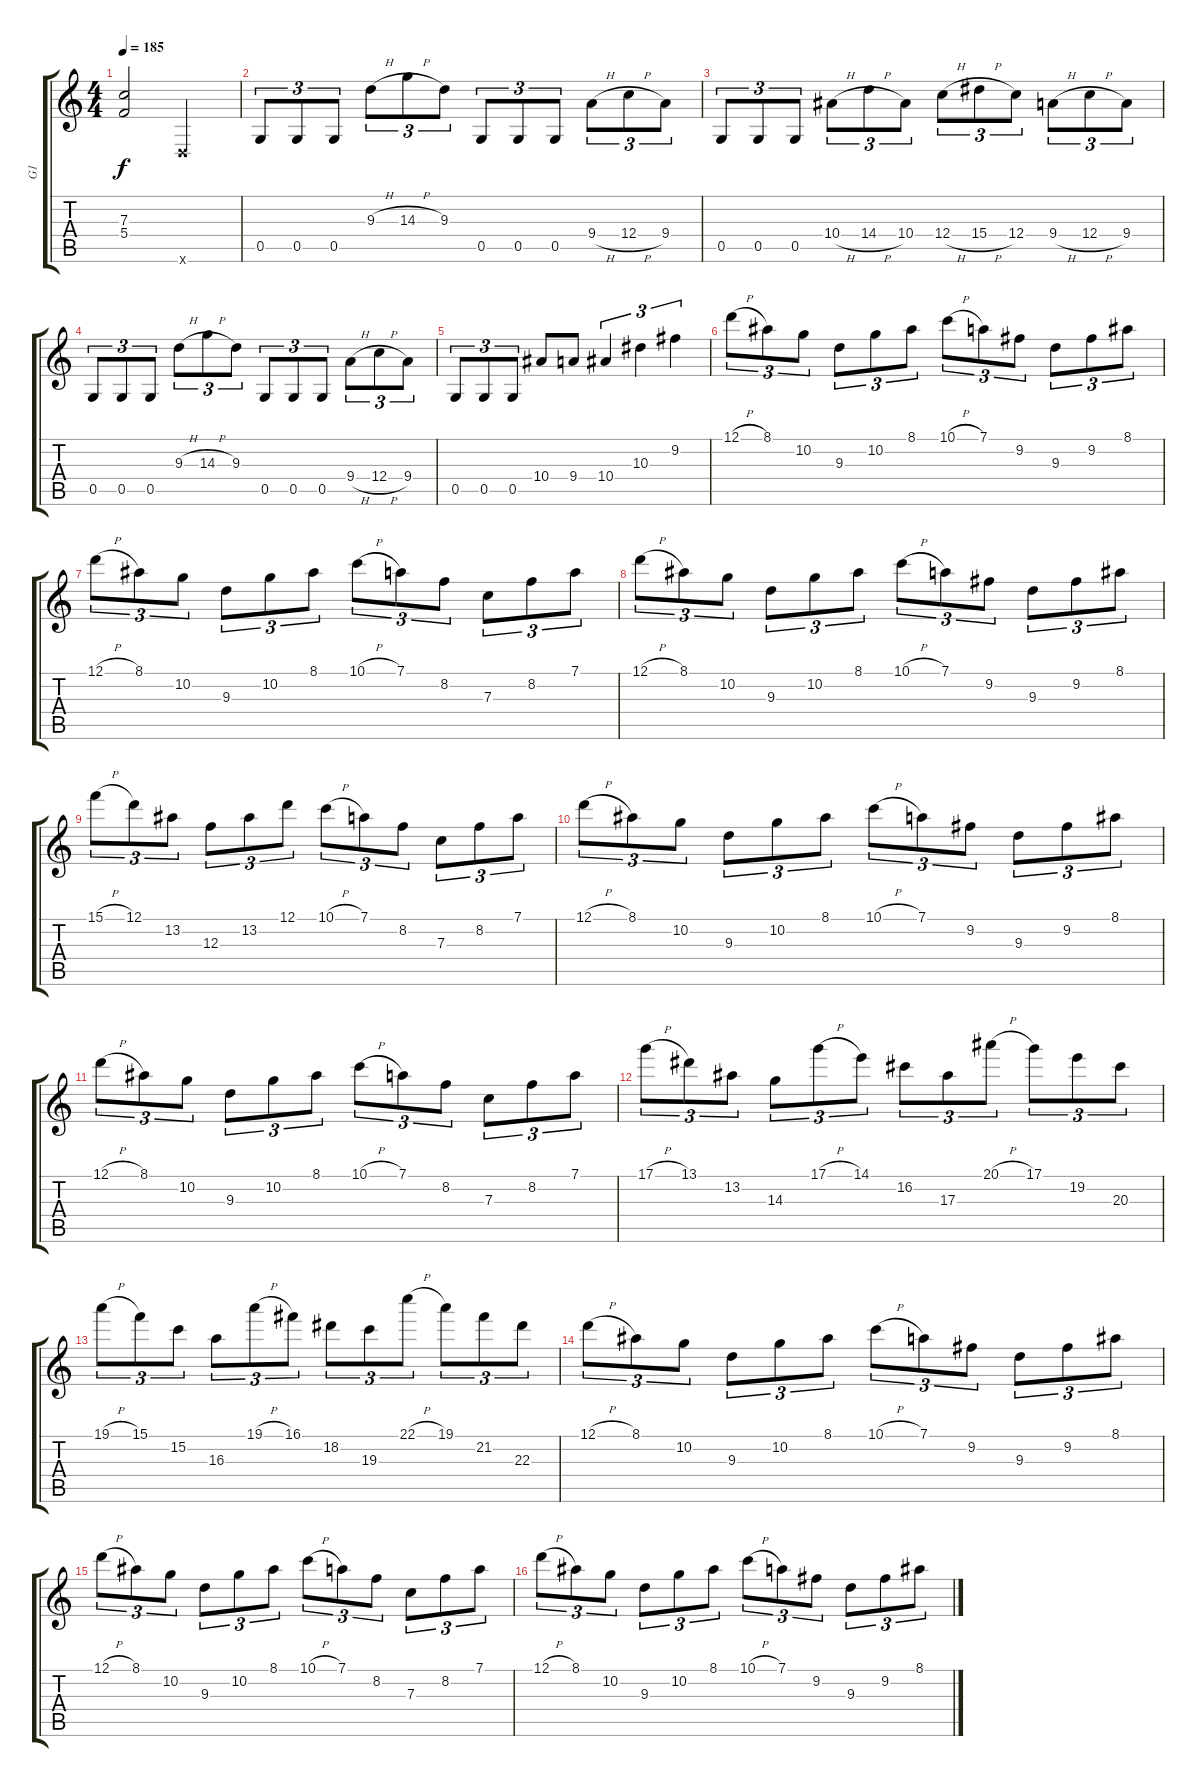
\track ("G1" "G1") {instrument distortionguitar}
\staff {score tabs}
\tuning (D4 A3 F3 C3 G2 D2) {hide}
\ts (4 4)
\tempo 185
\clef g2
\ks c
(7.3 5.4).2{dy f} 0.6{x}.2 |
0.5.8{tu (3 2)} 0.5.8{tu (3 2)} 0.5.8{tu (3 2)} 9.3{h}.8{tu (3 2)} 14.3{h}.8{tu (3 2)} 9.3.8{tu (3 2)} 0.5.8{tu (3 2)} 0.5.8{tu (3 2)} 0.5.8{tu (3 2)} 9.4{h}.8{tu (3 2)} 12.4{h}.8{tu (3 2)} 9.4.8{tu (3 2)} |
0.5.8{tu (3 2)} 0.5.8{tu (3 2)} 0.5.8{tu (3 2)} 10.4{h}.8{tu (3 2)} 14.4{h}.8{tu (3 2)} 10.4.8{tu (3 2)} 12.4{h}.8{tu (3 2)} 15.4{h}.8{tu (3 2)} 12.4.8{tu (3 2)} 9.4{h}.8{tu (3 2)} 12.4{h}.8{tu (3 2)} 9.4.8{tu (3 2)} |
0.5.8{tu (3 2)} 0.5.8{tu (3 2)} 0.5.8{tu (3 2)} 9.3{h}.8{tu (3 2)} 14.3{h}.8{tu (3 2)} 9.3.8{tu (3 2)} 0.5.8{tu (3 2)} 0.5.8{tu (3 2)} 0.5.8{tu (3 2)} 9.4{h}.8{tu (3 2)} 12.4{h}.8{tu (3 2)} 9.4.8{tu (3 2)} |
0.5.8{tu (3 2)} 0.5.8{tu (3 2)} 0.5.8{tu (3 2)} 10.4.8 9.4.8 10.4.4{tu (3 2)} 10.3.4{tu (3 2)} 9.2.4{tu (3 2)} |
12.1{h}.8{tu (3 2)} 8.1.8{tu (3 2)} 10.2.8{tu (3 2)} 9.3.8{tu (3 2)} 10.2.8{tu (3 2)} 8.1.8{tu (3 2)} 10.1{h}.8{tu (3 2)} 7.1.8{tu (3 2)} 9.2.8{tu (3 2)} 9.3.8{tu (3 2)} 9.2.8{tu (3 2)} 8.1.8{tu (3 2)} |
12.1{h}.8{tu (3 2)} 8.1.8{tu (3 2)} 10.2.8{tu (3 2)} 9.3.8{tu (3 2)} 10.2.8{tu (3 2)} 8.1.8{tu (3 2)} 10.1{h}.8{tu (3 2)} 7.1.8{tu (3 2)} 8.2.8{tu (3 2)} 7.3.8{tu (3 2)} 8.2.8{tu (3 2)} 7.1.8{tu (3 2)} |
12.1{h}.8{tu (3 2)} 8.1.8{tu (3 2)} 10.2.8{tu (3 2)} 9.3.8{tu (3 2)} 10.2.8{tu (3 2)} 8.1.8{tu (3 2)} 10.1{h}.8{tu (3 2)} 7.1.8{tu (3 2)} 9.2.8{tu (3 2)} 9.3.8{tu (3 2)} 9.2.8{tu (3 2)} 8.1.8{tu (3 2)} |
15.1{h}.8{tu (3 2)} 12.1.8{tu (3 2)} 13.2.8{tu (3 2)} 12.3.8{tu (3 2)} 13.2.8{tu (3 2)} 12.1.8{tu (3 2)} 10.1{h}.8{tu (3 2)} 7.1.8{tu (3 2)} 8.2.8{tu (3 2)} 7.3.8{tu (3 2)} 8.2.8{tu (3 2)} 7.1.8{tu (3 2)} |
12.1{h}.8{tu (3 2)} 8.1.8{tu (3 2)} 10.2.8{tu (3 2)} 9.3.8{tu (3 2)} 10.2.8{tu (3 2)} 8.1.8{tu (3 2)} 10.1{h}.8{tu (3 2)} 7.1.8{tu (3 2)} 9.2.8{tu (3 2)} 9.3.8{tu (3 2)} 9.2.8{tu (3 2)} 8.1.8{tu (3 2)} |
12.1{h}.8{tu (3 2)} 8.1.8{tu (3 2)} 10.2.8{tu (3 2)} 9.3.8{tu (3 2)} 10.2.8{tu (3 2)} 8.1.8{tu (3 2)} 10.1{h}.8{tu (3 2)} 7.1.8{tu (3 2)} 8.2.8{tu (3 2)} 7.3.8{tu (3 2)} 8.2.8{tu (3 2)} 7.1.8{tu (3 2)} |
17.1{h}.8{tu (3 2)} 13.1.8{tu (3 2)} 13.2.8{tu (3 2)} 14.3.8{tu (3 2)} 17.1{h}.8{tu (3 2)} 14.1.8{tu (3 2)} 16.2.8{tu (3 2)} 17.3.8{tu (3 2)} 20.1{h}.8{tu (3 2)} 17.1.8{tu (3 2)} 19.2.8{tu (3 2)} 20.3.8{tu (3 2)} |
19.1{h}.8{tu (3 2)} 15.1.8{tu (3 2)} 15.2.8{tu (3 2)} 16.3.8{tu (3 2)} 19.1{h}.8{tu (3 2)} 16.1.8{tu (3 2)} 18.2.8{tu (3 2)} 19.3.8{tu (3 2)} 22.1{h}.8{tu (3 2)} 19.1.8{tu (3 2)} 21.2.8{tu (3 2)} 22.3.8{tu (3 2)} |
12.1{h}.8{tu (3 2)} 8.1.8{tu (3 2)} 10.2.8{tu (3 2)} 9.3.8{tu (3 2)} 10.2.8{tu (3 2)} 8.1.8{tu (3 2)} 10.1{h}.8{tu (3 2)} 7.1.8{tu (3 2)} 9.2.8{tu (3 2)} 9.3.8{tu (3 2)} 9.2.8{tu (3 2)} 8.1.8{tu (3 2)} |
12.1{h}.8{tu (3 2)} 8.1.8{tu (3 2)} 10.2.8{tu (3 2)} 9.3.8{tu (3 2)} 10.2.8{tu (3 2)} 8.1.8{tu (3 2)} 10.1{h}.8{tu (3 2)} 7.1.8{tu (3 2)} 8.2.8{tu (3 2)} 7.3.8{tu (3 2)} 8.2.8{tu (3 2)} 7.1.8{tu (3 2)} |
12.1{h}.8{tu (3 2)} 8.1.8{tu (3 2)} 10.2.8{tu (3 2)} 9.3.8{tu (3 2)} 10.2.8{tu (3 2)} 8.1.8{tu (3 2)} 10.1{h}.8{tu (3 2)} 7.1.8{tu (3 2)} 9.2.8{tu (3 2)} 9.3.8{tu (3 2)} 9.2.8{tu (3 2)} 8.1.8{tu (3 2)}
